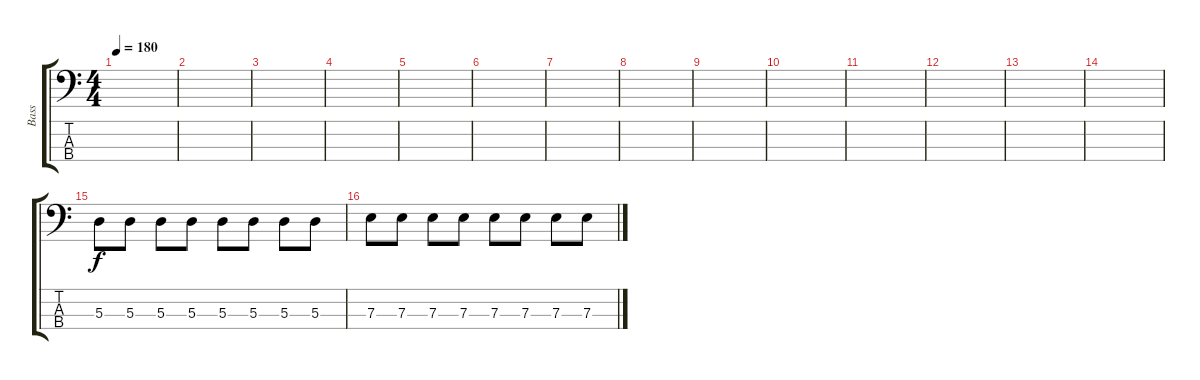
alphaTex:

\track ("Bass" "Bass") {instrument electricbasspick}
\staff {score tabs}
\tuning (G2 D2 A1 E1) {hide}
\ts (4 4)
\tempo 180
\clef f4
\ks c
|
|
|
|
|
|
|
|
|
|
|
|
|
|
5.3.8 5.3.8 5.3.8 5.3.8 5.3.8 5.3.8 5.3.8 5.3.8 |
7.3.8 7.3.8 7.3.8 7.3.8 7.3.8 7.3.8 7.3.8 7.3.8
